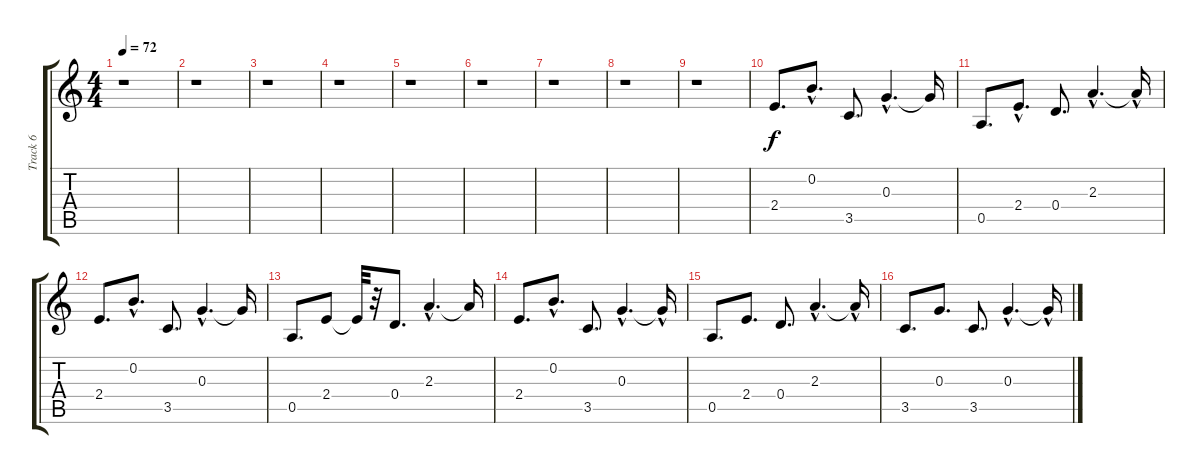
\track ("Track 6" "Track 6") {instrument electricguitarclean}
\staff {score tabs}
\tuning (E4 B3 G3 D3 A2 E2) {hide}
\ts (4 4)
\tempo 72
\clef g2
\ks c
r.1{dy f instrument electricguitarclean} |
r.1 |
r.1 |
r.1 |
r.1 |
r.1 |
r.1 |
r.1 |
r.1 |
2.4.8{d} 0.2{hac}.8{d} 3.5.8{d} 0.3{hac}.4{d} 0.3{t}.16 |
0.5.8{d} 2.4{hac}.8{d} 0.4.8{d} 2.3{hac}.4{d} 2.3{hac t}.16 |
2.4.8{d} 0.2{hac}.8{d} 3.5.8{d} 0.3{hac}.4{d} 0.3{t}.16 |
0.5.8{d} 2.4.8 2.4{t}.32 r.32 0.4.8{d} 2.3{hac}.4{d} 2.3{t}.16 |
2.4.8{d} 0.2{hac}.8{d} 3.5.8{d} 0.3{hac}.4{d} 0.3{hac t}.16 |
0.5.8{d} 2.4.8{d} 0.4.8{d} 2.3{hac}.4{d} 2.3{hac t}.16 |
3.5.8{d} 0.3.8{d} 3.5.8{d} 0.3{hac}.4{d} 0.3{hac t}.16
